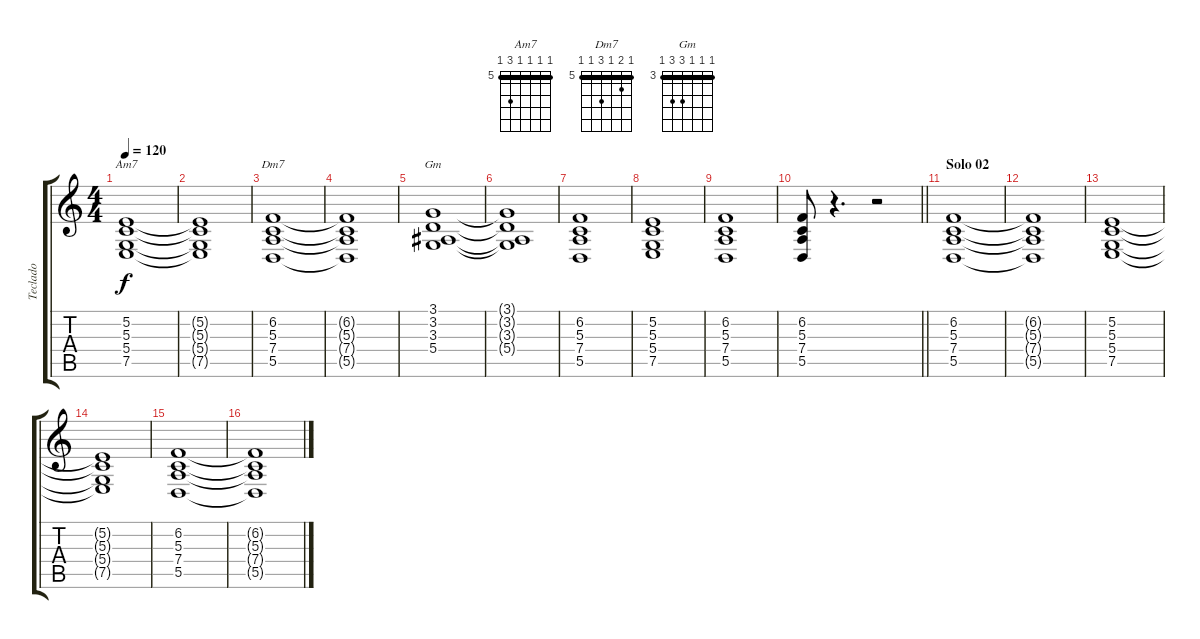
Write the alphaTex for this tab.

\track ("Teclado" "Teclado") {instrument electricpiano2}
\staff {score tabs}
\tuning (E4 B3 G3 D3 A2 E2) {hide}
\chord ("Am7" 5 5 5 5 7 5) {firstfret 5 barre 5}
\chord ("Dm7" 5 6 5 7 5 5) {firstfret 5 barre 5}
\chord ("Gm" 3 3 3 5 5 3) {firstfret 3 barre 3}
\ts (4 4)
\tempo 120
\clef g2
\ks c
(5.2 5.3 5.4 7.5).1{ch "Am7" dy f} |
(5.2{t} 5.3{t} 5.4{t} 7.5{t}).1 |
(6.2 5.3 7.4 5.5).1{ch "Dm7"} |
(6.2{t} 5.3{t} 7.4{t} 5.5{t}).1 |
(3.1 3.2 3.3 5.4).1{ch "Gm"} |
(3.1{t} 3.2{t} 3.3{t} 5.4{t}).1 |
(6.2 5.3 7.4 5.5).1 |
(5.2 5.3 5.4 7.5).1 |
(6.2 5.3 7.4 5.5).1 |
\barLineRight lightlight
(6.2 5.3 7.4 5.5).8 r.4{d} r.2 |
\section ("" "Solo 02")
(6.2 5.3 7.4 5.5).1 |
(6.2{t} 5.3{t} 7.4{t} 5.5{t}).1 |
(5.2 5.3 5.4 7.5).1 |
(5.2{t} 5.3{t} 5.4{t} 7.5{t}).1 |
(6.2 5.3 7.4 5.5).1 |
(6.2{t} 5.3{t} 7.4{t} 5.5{t}).1
